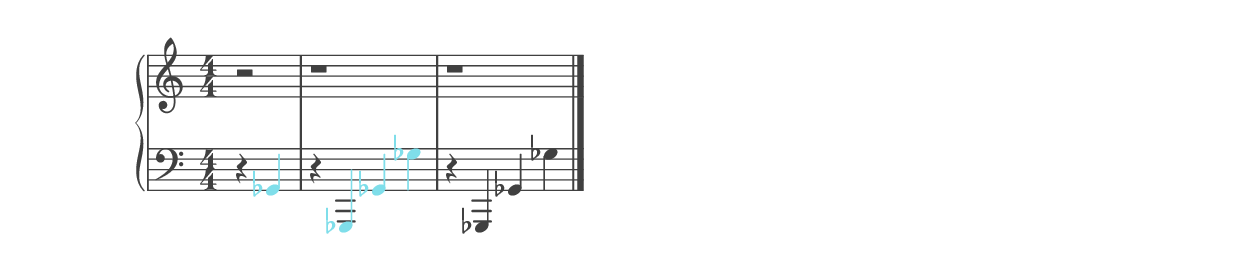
%% ----------------------------------------------------------------------------
%% Generated on: 2018 December 27
%% Note Name: G2b
%% Octave: 2
%% Clef: bass
%% Filename: 033-22-2-bass-G2b
%% ----------------------------------------------------------------------------

\version "2.19.82"

\include "../piano_note_colors.ly"

\header {
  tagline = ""
}

upper = {
  \clef treble
  \numericTimeSignature
  \override NoteHead.color = #colorized-note
  \override Stem.color = #colorized-note
  \override Accidental.color = #colorized-note
  % treble note in color
  r2
  % treble octave in color
  r1
  \override NoteHead.color = #default-black
  \override Stem.color = #default-black
  \override Accidental.color = #default-black
  % treble octave repeat in black
  r1
  \bar "|."
}

lower = {
  \clef bass
  \numericTimeSignature
  \override NoteHead.color = #colorized-note
  \override Stem.color = #colorized-note
  \override Accidental.color = #colorized-note
  % bass note in color
  r4 ges,4
  % bass octave in color
  r4 ges,,4 ges,4 ges4
  \override NoteHead.color = #default-black
  \override Stem.color = #default-black
  \override Accidental.color = #default-black
  % bass octave repeat in black
  r4 ges,,4 ges,4 ges4
}

\score {
  \new PianoStaff <<
    \context Score
    \applyContext #(override-color-for-all-grobs default-black)
    \time 4/4
    \partial 2
    \new Staff = upper { \upper }
    \new Staff = lower { \lower }
  >>
  \layout { }
  \midi { }
}